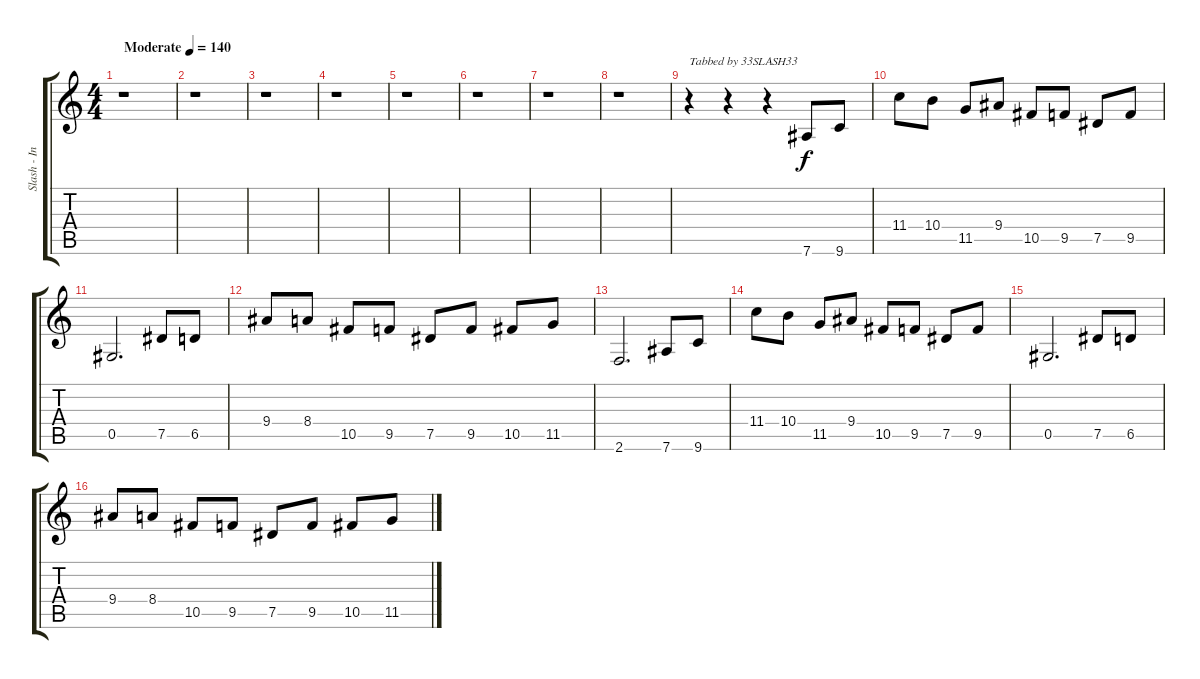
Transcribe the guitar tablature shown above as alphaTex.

\track ("Slash - Intro Harmonics" "Slash - In") {instrument distortionguitar}
\staff {score tabs}
\tuning (Eb4 Bb3 Gb3 Db3 Ab2 Eb2) {hide}
\ts (4 4)
\tempo (140 "Moderate")
\clef g2
\ks c
r.1{dy f instrument distortionguitar} |
r.1 |
r.1 |
r.1 |
r.1 |
r.1 |
r.1 |
r.1 |
r.4{txt "Tabbed by 33SLASH33"} r.4 r.4 7.6.8 9.6.8 |
11.4.8 10.4.8 11.5.8 9.4.8 10.5.8 9.5.8 7.5.8 9.5.8 |
0.5.2{d} 7.5.8 6.5.8 |
9.4.8 8.4.8 10.5.8 9.5.8 7.5.8 9.5.8 10.5.8 11.5.8 |
2.6.2{d} 7.6.8 9.6.8 |
11.4.8 10.4.8 11.5.8 9.4.8 10.5.8 9.5.8 7.5.8 9.5.8 |
0.5.2{d} 7.5.8 6.5.8 |
9.4.8 8.4.8 10.5.8 9.5.8 7.5.8 9.5.8 10.5.8 11.5.8
